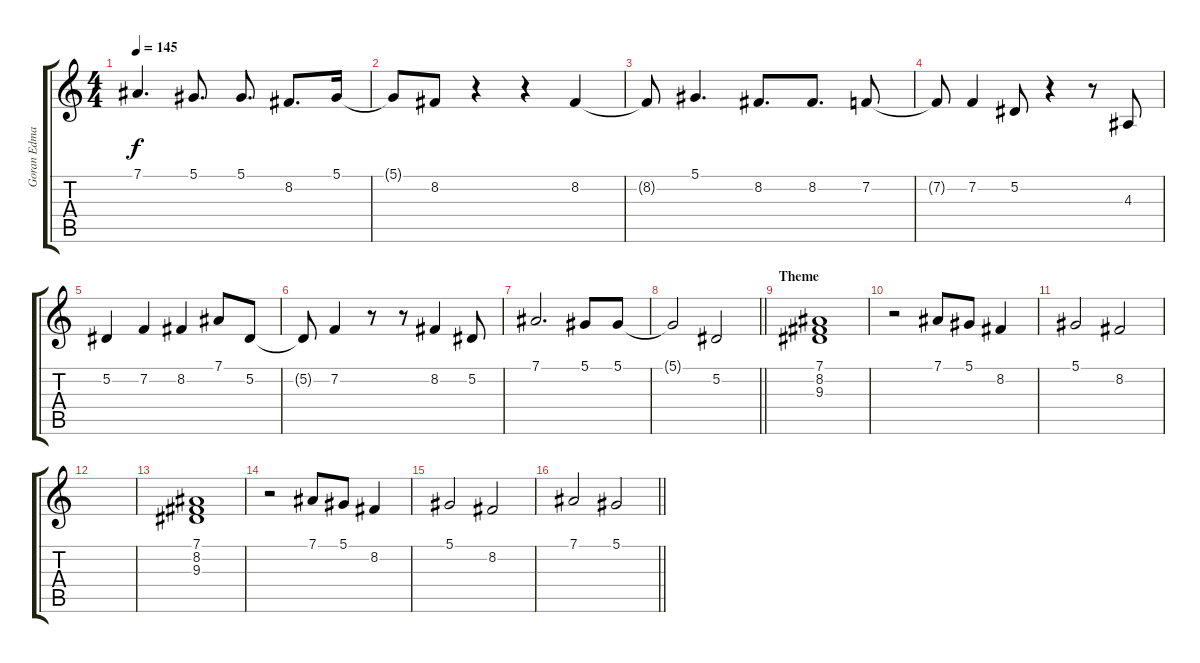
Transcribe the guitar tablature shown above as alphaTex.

\track ("Goran Edman" "Goran Edma") {instrument lead2sawtooth}
\staff {score tabs}
\tuning (Eb4 Bb3 Gb3 Db3 Ab2 Eb2) {hide}
\ts (4 4)
\tempo 145
\clef g2
\ks c
7.1.4{d dy f} 5.1.8{d} 5.1.8{d} 8.2.8{d} 5.1.16 |
5.1{t}.8 8.2.8 r.4 r.4 8.2.4 |
8.2{t}.8 5.1.4{d} 8.2.8{d} 8.2.8{d} 7.2.8 |
7.2{t}.8 7.2.4 5.2.8 r.4 r.8 4.3.8 |
5.2.4 7.2.4 8.2.4 7.1.8 5.2.8 |
5.2{t}.8 7.2.4 r.8 r.8 8.2.4 5.2.8 |
7.1.2{d} 5.1.8 5.1.8 |
\barLineRight lightlight
5.1{t}.2 5.2.2 |
\section ("" "Theme")
(7.1 8.2 9.3).1 |
r.2 7.1.8 5.1.8 8.2.4 |
5.1.2 8.2.2 |
|
(7.1 8.2 9.3).1 |
r.2 7.1.8 5.1.8 8.2.4 |
5.1.2 8.2.2 |
\barLineRight lightlight
7.1.2 5.1.2
